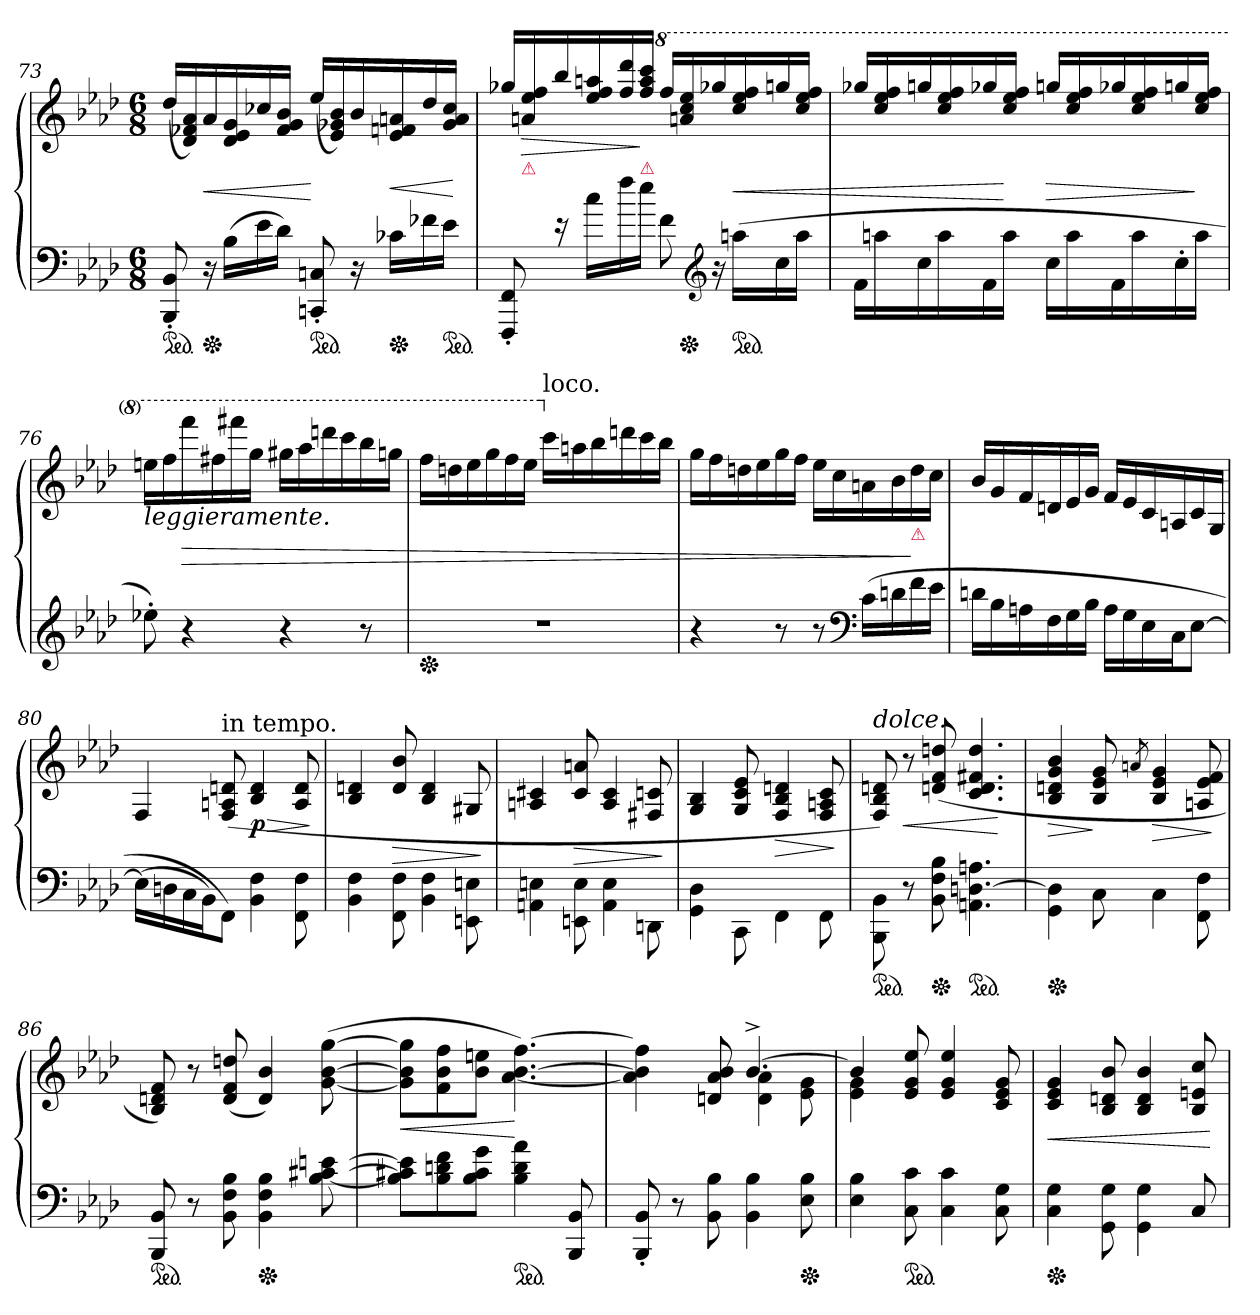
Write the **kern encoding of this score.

**kern	**kern	**dynam
*part1	*part1	*part1
*staff2	*staff1	*staff1/2
*clefF4	*clefG2	*
*k[b-e-a-d-]	*k[b-e-a-d-]	*
*f:	*f:	*
*M6/8	*M6/8	*
*ped	*	*
=73	=73	=73
8BBB-'< 8BB-'<	(<16dd-LL	.
.	16d- 16f-X 16a-)	.
*Xped	*	*
16r	16a-	<
(>16B-LL	16d- 16e- 16g	.
16e-	16cc-X	.
16d-JJ)	16f- 16g 16b-JJ	.
*ped	*	*
8CCn'< 8Cn'<	(<16ee-LL	[
.	16e- 16g-X 16b-)	.
16r	16b-	.
*Xped	*	*
16c-XLL	16e- 16fn 16an	<
16f-X	16dd-	.
*ped	*	*
16e-\JJ	16g-/ 16a/ 16cc-/JJ	.
.	.	[
=74	=74	=74
8FFF'< 8FF'<	16gg-XLL	.
!	!LO:TX:b:color=crimson:t=⚠	!
!	!	!LO:HP:b
.	16an 16ee- 16ff	>
16re	16bb-	.
16cc\LL	16ee-/ 16ff/ 16aan/	.
16ff\	16ff/ 16ddd-/	.
!	!LO:TX:b:i:color=crimson:t=⚠	!
16ee-\JJ	16ff/ 16aa/ 16ccc/JJ	]
*	*8va	*
8f\	16fff/LL	.
*clefG2	*	*
*Xped	*	*
.	16aan/ 16ccc/ 16eee-/	.
16r	16ggg-X	.
*ped	*	*
(>16aanLL	16ccc 16eee- 16fff	<
16cc	16gggn	.
16aaJJ	16ccc 16eee- 16fffJJ	.
=75	=75	=75
16fLL	16ggg-X/LL	.
16aan	16ccc/ 16eee-/ 16fff/	.
16cc	16gggn/	.
16aa	16ccc/ 16eee-/ 16fff/	.
16f	16ggg-X/	.
16aaJJ	16ccc/ 16eee-/ 16fff/JJ	[
16ccLL	16gggn/LL	>
16aa	16ccc/ 16eee-/ 16fff/	.
16f	16ggg-X/	.
16aa	16ccc/ 16eee-/ 16fff/	.
16cc'	16gggn/	.
16aaJJ	16ccc/ 16eee-/ 16fff/JJ	]
=76	=76	=76
!	!LO:TX:b:i:t=leggieramente.	!
8ee-X')	16eeenLL	.
.	16fff	.
4r	16ffff	>
.	16fff#X	.
.	16ffff#X	.
.	16gggJJ	.
4r	16ggg#XLL	.
.	16aaa-	.
.	16ddddn	.
.	16cccc	.
8r	16bbb-	.
.	16gggnJJ	.
=77	=77	=77
*Xped	*	*
2.rdd	16fffLL	.
.	16dddn	.
.	16eee-	.
.	16ggg	.
.	16fff	.
.	16eee-JJ	.
*	*X8va	*
!	!LO:TX:a:t=loco.	!
.	16cccLL	.
.	16aan	.
.	16bb-	.
.	16dddn	.
.	16ccc	.
.	16bb-JJ	.
=78	=78	=78
4r	16ggLL	.
.	16ff	.
.	16ddn	.
.	16ee-	.
8r	16gg	.
.	16ffJJ	.
8r	16ee-LL	.
.	16cc	.
*clefF4	*	*
(>16cLL	16an	.
16dn	16b-	.
!	!LO:TX:b:i:color=crimson:t=⚠	!
16f	16dd	]
16e-JJ	16ccJJ	.
=79	=79	=79
16dnLL	16b-LL	.
16B-	16g	.
16An	16f	.
16F	16dn	.
16G	16e-	.
16B-JJ	16gJJ	.
16ALL	16fLL	.
16G	16e-	.
16E-	16c	.
16C\J	16An/	.
[8E-J	16c	.
.	16G/JJ	.
=80	=80	=80
(>16E-\LL]	4F/	.
16Dn\	.	.
16C\	.	.
16BB-\J)	.	.
!	!LO:TX:a:t=in tempo.	!
8FF\J)	(>8F/ 8An/ 8dn/	.
4BB-\ 4F\	4B-/ 4d/	> p
8FF\ 8F\	8A/ 8d/	.
.	.	]
=81	=81	=81
4BB-\ 4F\	4B-/ 4dn/	.
8FF\ 8F\	8d 8b-	>
4BB-\ 4F\	4B-/ 4d/	.
8EEn\ 8En\	8G#X/	.
.	.	]
=82	=82	=82
4AAn\ 4En\	4An/ 4c#X/	.
8EEn\ 8E\	8c# 8an	>
4AA\ 4E\	4A/ 4c#/	.
8DDn\	8F#X 8cn	.
.	.	]
=83	=83	=83
4GG\ 4D-\	4G/ 4B-/	.
8CC\	8G/ 8c/ 8e-/	.
4FF\	4F/ 4B-/ 4dn/	>
8FF\	8F/ 8An/ 8c/	.
.	.	]
=84	=84	=84
!	!LO:TX:a:i:t=dolce.	!
*ped	*	*
8BBB-\ 8BB-\	8F/ 8B-/ 8dn/)	.
8r	8r	<
*Xped	*	*
8BB- 8F 8B-	(>8dn 8f 8ddn	.
*ped	*	*
4.AAn [4.Dn 4.An	4.c 4.d 4.f#X 4.dd	.
.	.	[
=85	=85	=85
*Xped	*	*
4GG\ 4D]\	4B- 4dn 4g 4b-	>
8C\	8B- 8e- 8g	]
.	8qan/	.
4C\	4B- 4e- 4g	>
8FF\ 8F\	8An 8e- 8f	.
.	.	]
=86	=86	=86
*ped	*	*
8BBB- 8BB-	8B- 8dn 8f)	.
8r	8r	.
8BB- 8F 8B-	(>8d 8f 8ddn	.
*Xped	*	*
4BB- 4F 4B-	4d 4b-)	.
[8B- [8c#X [8en	(>[8g [8b- [8gg	.
=87	=87	=87
8B-] 8c#X] 8en]L	8g] 8b-] 8gg]L	<
8B- 8dn 8f	8f 8b- 8ff	.
8B- 8c# 8gJ	8b- 8eenJ	.
*ped	*	*
4B- 4d 4a-	[4.a- [4.b- [4.ff)	[
8BBB- 8BB-	.	.
=88	=88	=88
*	*^	*
8BBB-'< 8BB-'<	4ryy	4a-] 4b-] 4ff]	.
8r	.	.	.
8BB- 8B-	8dn 8a- 8b-	8ryy	.
4BB- 4B-	[4.b-^>	4d 4a-	.
*Xped	*	*	*
8E- 8B-	.	8e- 8g	.
=89	=89	=89	=89
4E- 4B-	4b-]	4e- 4g	.
*ped	*	*	*
8C 8c	8e- 8g 8ee-	8ryy	.
4C 4c	4e- 4g 4ee-	4.ryy	.
8C 8G	8c 8e- 8g	.	.
*	*v	*v	*
=90	=90	=90
*Xped	*	*
4C 4G	4c 4e- 4g	<
8GG\ 8G\	8B- 8dn 8b-	.
4GG\ 4G\	4B- 4d 4b-	.
8C	8B- 8en 8cc	.
.	.	[
=	=	=
*-	*-	*-
